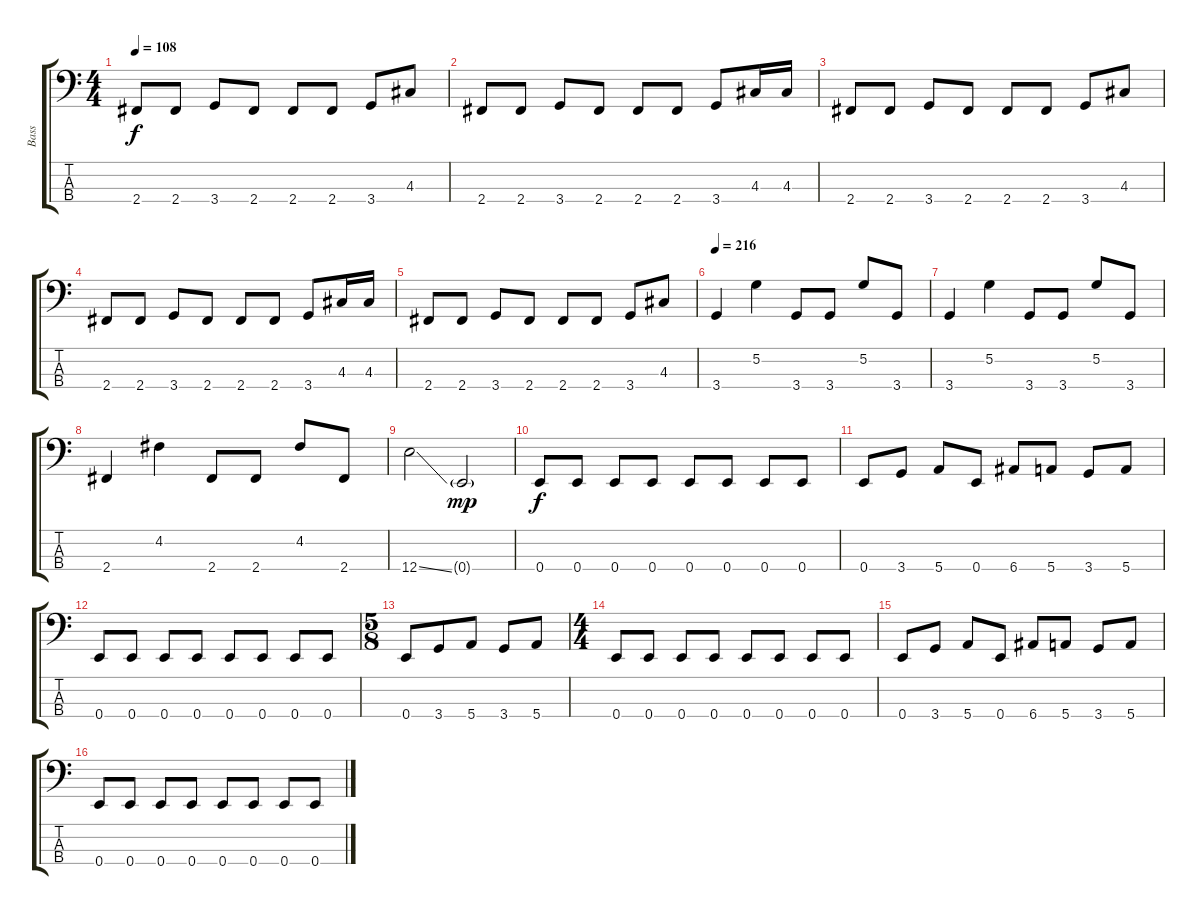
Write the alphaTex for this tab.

\track ("Bass" "Bass") {instrument electricbassfinger}
\staff {score tabs}
\tuning (G2 D2 A1 E1) {hide}
\ts (4 4)
\tempo 108
\clef f4
\ks c
2.4.8{dy f} 2.4.8 3.4.8 2.4.8 2.4.8 2.4.8 3.4.8 4.3.8 |
2.4.8 2.4.8 3.4.8 2.4.8 2.4.8 2.4.8 3.4.8 4.3.16 4.3.16 |
2.4.8 2.4.8 3.4.8 2.4.8 2.4.8 2.4.8 3.4.8 4.3.8 |
2.4.8 2.4.8 3.4.8 2.4.8 2.4.8 2.4.8 3.4.8 4.3.16 4.3.16 |
2.4.8 2.4.8 3.4.8 2.4.8 2.4.8 2.4.8 3.4.8 4.3.8 |
\tempo 216
3.4.4 5.2.4 3.4.8 3.4.8 5.2.8 3.4.8 |
3.4.4 5.2.4 3.4.8 3.4.8 5.2.8 3.4.8 |
2.4.4 4.2.4 2.4.8 2.4.8 4.2.8 2.4.8 |
12.4{ss}.2 0.4{g}.2{dy mp} |
0.4.8{dy f} 0.4.8 0.4.8 0.4.8 0.4.8 0.4.8 0.4.8 0.4.8 |
0.4.8 3.4.8 5.4.8 0.4.8 6.4.8 5.4.8 3.4.8 5.4.8 |
0.4.8 0.4.8 0.4.8 0.4.8 0.4.8 0.4.8 0.4.8 0.4.8 |
\ts (5 8)
0.4.8 3.4.8 5.4.8 3.4.8 5.4.8 |
\ts (4 4)
0.4.8 0.4.8 0.4.8 0.4.8 0.4.8 0.4.8 0.4.8 0.4.8 |
0.4.8 3.4.8 5.4.8 0.4.8 6.4.8 5.4.8 3.4.8 5.4.8 |
0.4.8 0.4.8 0.4.8 0.4.8 0.4.8 0.4.8 0.4.8 0.4.8
